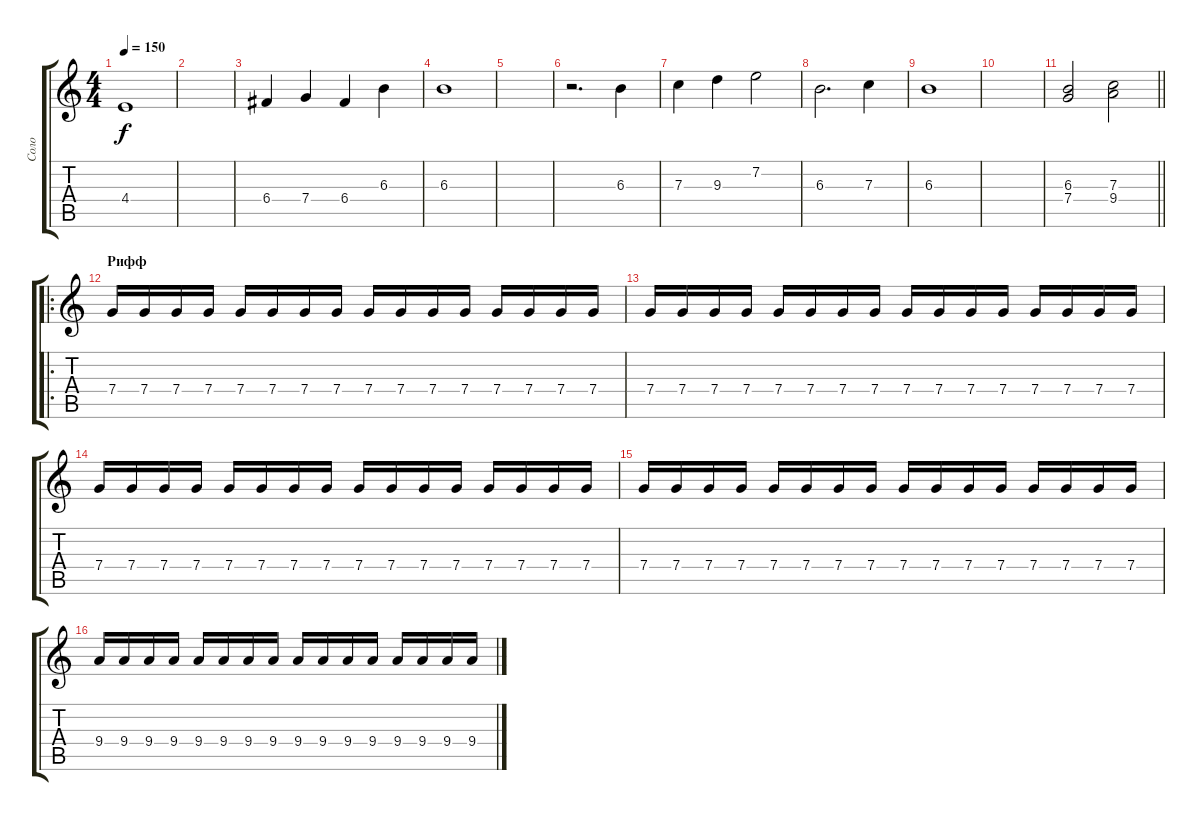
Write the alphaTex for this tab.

\track ("Соло" "Соло") {instrument distortionguitar}
\staff {score tabs}
\tuning (D4 A3 F3 C3 G2 D2) {hide}
\ts (4 4)
\tempo 150
\clef g2
\ks c
4.4.1{dy f} |
|
6.4.4 7.4.4 6.4.4 6.3.4 |
6.3.1 |
|
r.2{d} 6.3.4 |
7.3.4 9.3.4 7.2.2 |
6.3.2{d} 7.3.4 |
6.3.1 |
|
\barLineRight lightlight
(6.3 7.4).2 (7.3 9.4).2 |
\ro
\section ("" "Рифф")
7.4.16{instrument distortionguitar} 7.4.16 7.4.16 7.4.16 7.4.16 7.4.16 7.4.16 7.4.16 7.4.16 7.4.16 7.4.16 7.4.16 7.4.16 7.4.16 7.4.16 7.4.16 |
7.4.16 7.4.16 7.4.16 7.4.16 7.4.16 7.4.16 7.4.16 7.4.16 7.4.16 7.4.16 7.4.16 7.4.16 7.4.16 7.4.16 7.4.16 7.4.16 |
7.4.16 7.4.16 7.4.16 7.4.16 7.4.16 7.4.16 7.4.16 7.4.16 7.4.16 7.4.16 7.4.16 7.4.16 7.4.16 7.4.16 7.4.16 7.4.16 |
7.4.16 7.4.16 7.4.16 7.4.16 7.4.16 7.4.16 7.4.16 7.4.16 7.4.16 7.4.16 7.4.16 7.4.16 7.4.16 7.4.16 7.4.16 7.4.16 |
9.4.16 9.4.16 9.4.16 9.4.16 9.4.16 9.4.16 9.4.16 9.4.16 9.4.16 9.4.16 9.4.16 9.4.16 9.4.16 9.4.16 9.4.16 9.4.16
